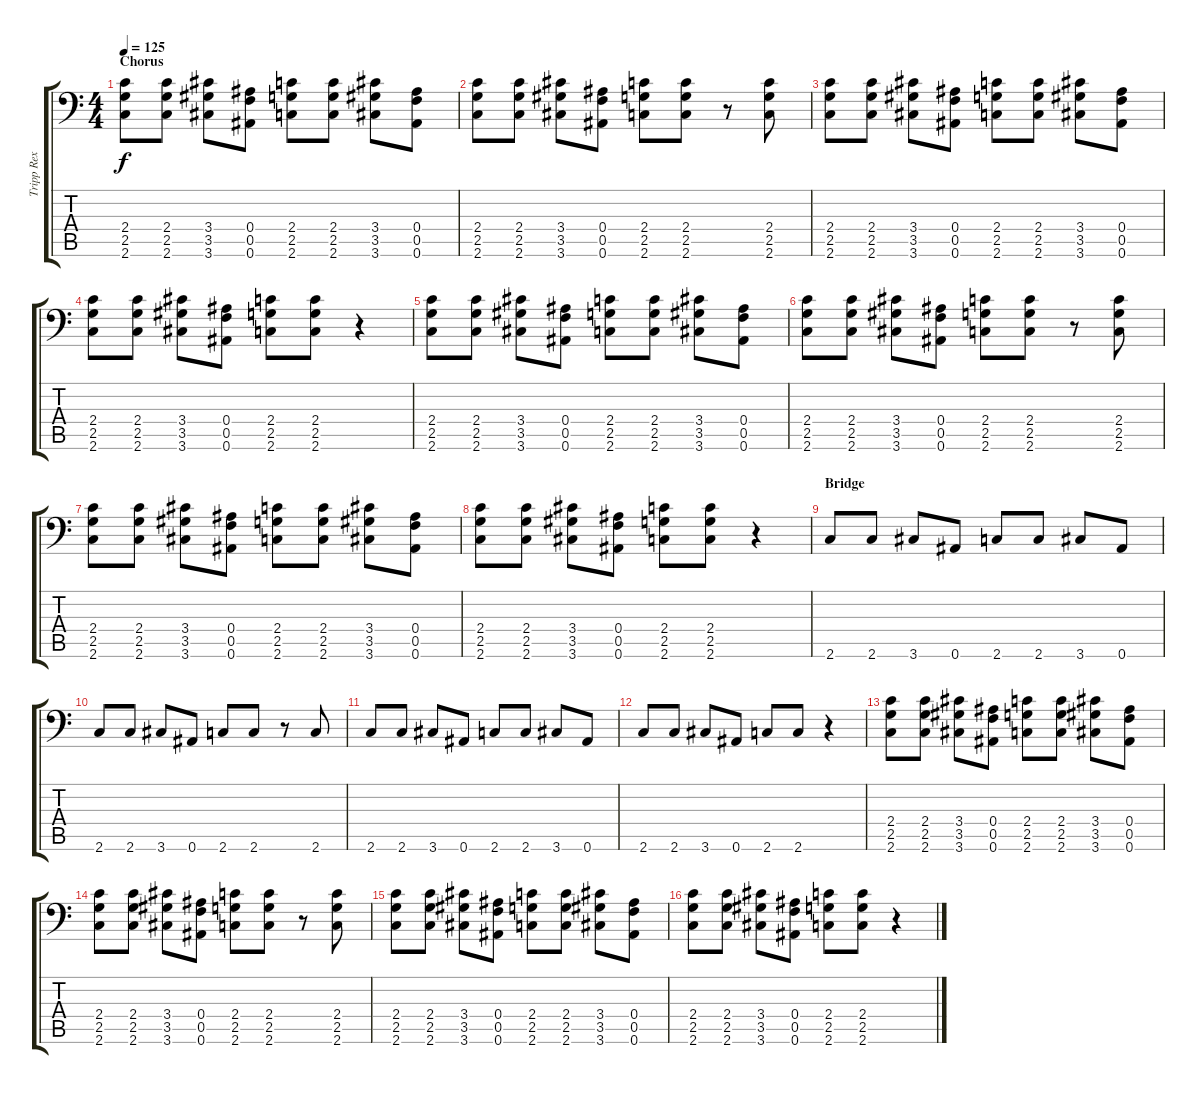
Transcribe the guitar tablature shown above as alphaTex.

\track ("Tripp Rex Eisen - Guitar" "Tripp Rex ") {instrument distortionguitar}
\staff {score tabs}
\tuning (C4 G3 Eb3 Bb2 F2 Bb1) {hide}
\ts (4 4)
\section ("" "Chorus")
\tempo 125
\clef f4
\ks c
(2.4 2.5 2.6).8{dy f} (2.4 2.5 2.6).8 (3.4 3.5 3.6).8 (0.4 0.5 0.6).8 (2.4 2.5 2.6).8 (2.4 2.5 2.6).8 (3.4 3.5 3.6).8 (0.4 0.5 0.6).8 |
(2.4 2.5 2.6).8 (2.4 2.5 2.6).8 (3.4 3.5 3.6).8 (0.4 0.5 0.6).8 (2.4 2.5 2.6).8 (2.4 2.5 2.6).8 r.8 (2.4 2.5 2.6).8 |
(2.4 2.5 2.6).8 (2.4 2.5 2.6).8 (3.4 3.5 3.6).8 (0.4 0.5 0.6).8 (2.4 2.5 2.6).8 (2.4 2.5 2.6).8 (3.4 3.5 3.6).8 (0.4 0.5 0.6).8 |
(2.4 2.5 2.6).8 (2.4 2.5 2.6).8 (3.4 3.5 3.6).8 (0.4 0.5 0.6).8 (2.4 2.5 2.6).8 (2.4 2.5 2.6).8 r.4 |
(2.4 2.5 2.6).8 (2.4 2.5 2.6).8 (3.4 3.5 3.6).8 (0.4 0.5 0.6).8 (2.4 2.5 2.6).8 (2.4 2.5 2.6).8 (3.4 3.5 3.6).8 (0.4 0.5 0.6).8 |
(2.4 2.5 2.6).8 (2.4 2.5 2.6).8 (3.4 3.5 3.6).8 (0.4 0.5 0.6).8 (2.4 2.5 2.6).8 (2.4 2.5 2.6).8 r.8 (2.4 2.5 2.6).8 |
(2.4 2.5 2.6).8 (2.4 2.5 2.6).8 (3.4 3.5 3.6).8 (0.4 0.5 0.6).8 (2.4 2.5 2.6).8 (2.4 2.5 2.6).8 (3.4 3.5 3.6).8 (0.4 0.5 0.6).8 |
(2.4 2.5 2.6).8 (2.4 2.5 2.6).8 (3.4 3.5 3.6).8 (0.4 0.5 0.6).8 (2.4 2.5 2.6).8 (2.4 2.5 2.6).8 r.4 |
\section ("" "Bridge")
2.6.8 2.6.8 3.6.8 0.6.8 2.6.8 2.6.8 3.6.8 0.6.8 |
2.6.8 2.6.8 3.6.8 0.6.8 2.6.8 2.6.8 r.8 2.6.8 |
2.6.8 2.6.8 3.6.8 0.6.8 2.6.8 2.6.8 3.6.8 0.6.8 |
2.6.8 2.6.8 3.6.8 0.6.8 2.6.8 2.6.8 r.4 |
(2.4 2.5 2.6).8 (2.4 2.5 2.6).8 (3.4 3.5 3.6).8 (0.4 0.5 0.6).8 (2.4 2.5 2.6).8 (2.4 2.5 2.6).8 (3.4 3.5 3.6).8 (0.4 0.5 0.6).8 |
(2.4 2.5 2.6).8 (2.4 2.5 2.6).8 (3.4 3.5 3.6).8 (0.4 0.5 0.6).8 (2.4 2.5 2.6).8 (2.4 2.5 2.6).8 r.8 (2.4 2.5 2.6).8 |
(2.4 2.5 2.6).8 (2.4 2.5 2.6).8 (3.4 3.5 3.6).8 (0.4 0.5 0.6).8 (2.4 2.5 2.6).8 (2.4 2.5 2.6).8 (3.4 3.5 3.6).8 (0.4 0.5 0.6).8 |
(2.4 2.5 2.6).8 (2.4 2.5 2.6).8 (3.4 3.5 3.6).8 (0.4 0.5 0.6).8 (2.4 2.5 2.6).8 (2.4 2.5 2.6).8 r.4
